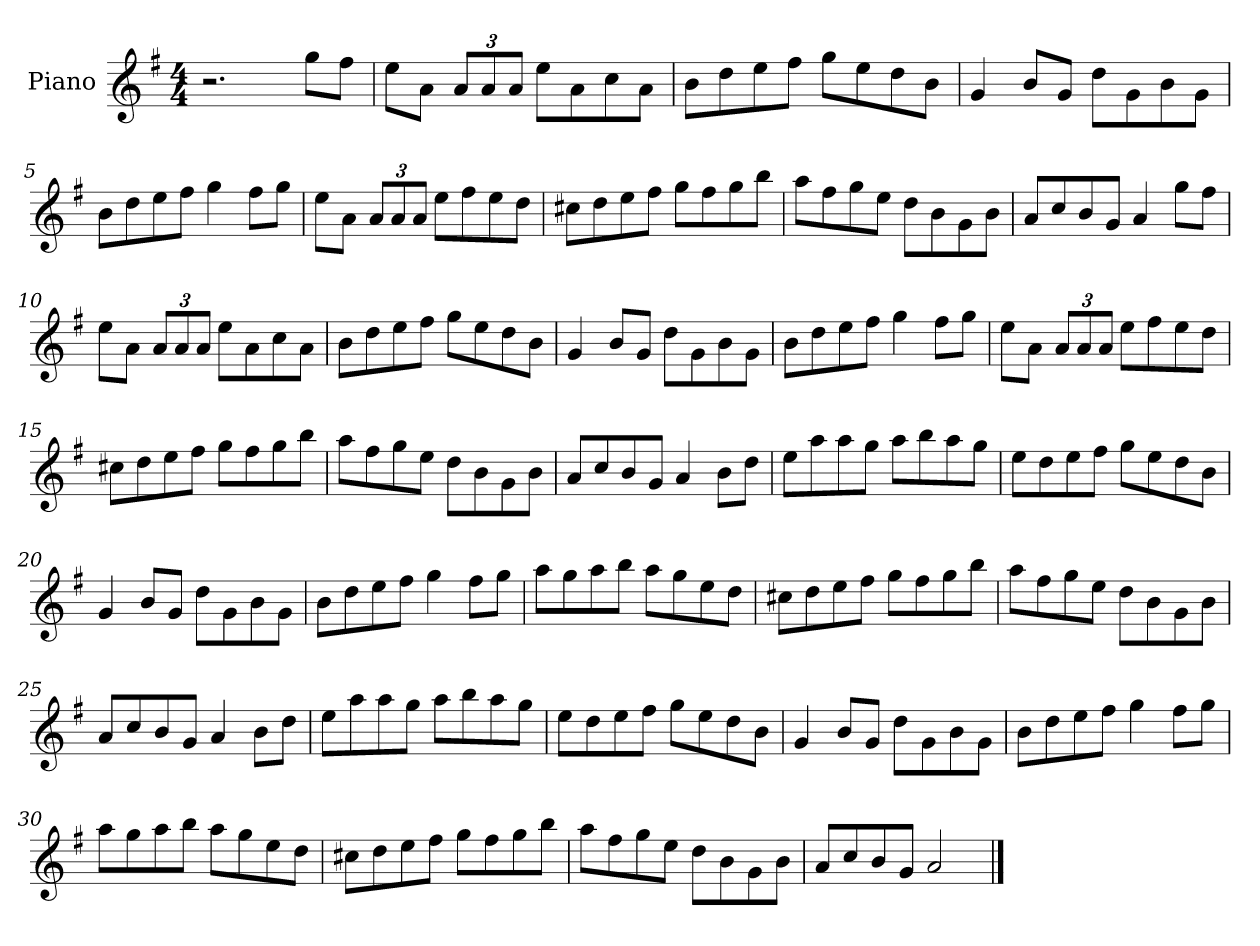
**kern
*part1
*staff1
*I"Piano
*I'Pno
*clefG2
*k[f#]
*M4/4
=1
2.r
8gg\L
8ff#\J
=2
8ee\L
8a\J
*Xbrackettup
12a/L
12a/
12a/J
8ee\L
8a\
8cc\
8a\J
=3
8b\L
8dd\
8ee\
8ff#\J
8gg\L
8ee\
8dd\
8b\J
=4
4g/
8b/L
8g/J
8dd\L
8g\
8b\
8g\J
=5
8b\L
8dd\
8ee\
8ff#\J
4gg\
8ff#\L
8gg\J
=6
8ee\L
8a\J
12a/L
12a/
12a/J
8ee\L
8ff#\
8ee\
8dd\J
=7
8cc#X\L
8dd\
8ee\
8ff#\J
8gg\L
8ff#\
8gg\
8bb\J
=8
8aa\L
8ff#\
8gg\
8ee\J
8dd\L
8b\
8g\
8b\J
=9
8a/L
8cc/
8b/
8g/J
4a/
8gg\L
8ff#\J
=10
8ee\L
8a\J
12a/L
12a/
12a/J
8ee\L
8a\
8cc\
8a\J
=11
8b\L
8dd\
8ee\
8ff#\J
8gg\L
8ee\
8dd\
8b\J
=12
4g/
8b/L
8g/J
8dd\L
8g\
8b\
8g\J
=13
8b\L
8dd\
8ee\
8ff#\J
4gg\
8ff#\L
8gg\J
=14
8ee\L
8a\J
12a/L
12a/
12a/J
8ee\L
8ff#\
8ee\
8dd\J
=15
8cc#X\L
8dd\
8ee\
8ff#\J
8gg\L
8ff#\
8gg\
8bb\J
=16
8aa\L
8ff#\
8gg\
8ee\J
8dd\L
8b\
8g\
8b\J
=17
8a/L
8cc/
8b/
8g/J
4a/
8b\L
8dd\J
=18
8ee\L
8aa\
8aa\
8gg\J
8aa\L
8bb\
8aa\
8gg\J
=19
8ee\L
8dd\
8ee\
8ff#\J
8gg\L
8ee\
8dd\
8b\J
=20
4g/
8b/L
8g/J
8dd\L
8g\
8b\
8g\J
=21
8b\L
8dd\
8ee\
8ff#\J
4gg\
8ff#\L
8gg\J
=22
8aa\L
8gg\
8aa\
8bb\J
8aa\L
8gg\
8ee\
8dd\J
=23
8cc#X\L
8dd\
8ee\
8ff#\J
8gg\L
8ff#\
8gg\
8bb\J
=24
8aa\L
8ff#\
8gg\
8ee\J
8dd\L
8b\
8g\
8b\J
=25
8a/L
8cc/
8b/
8g/J
4a/
8b\L
8dd\J
=26
8ee\L
8aa\
8aa\
8gg\J
8aa\L
8bb\
8aa\
8gg\J
=27
8ee\L
8dd\
8ee\
8ff#\J
8gg\L
8ee\
8dd\
8b\J
=28
4g/
8b/L
8g/J
8dd\L
8g\
8b\
8g\J
=29
8b\L
8dd\
8ee\
8ff#\J
4gg\
8ff#\L
8gg\J
=30
8aa\L
8gg\
8aa\
8bb\J
8aa\L
8gg\
8ee\
8dd\J
=31
8cc#X\L
8dd\
8ee\
8ff#\J
8gg\L
8ff#\
8gg\
8bb\J
=32
8aa\L
8ff#\
8gg\
8ee\J
8dd\L
8b\
8g\
8b\J
=33
8a/L
8cc/
8b/
8g/J
2a/
==
*-
